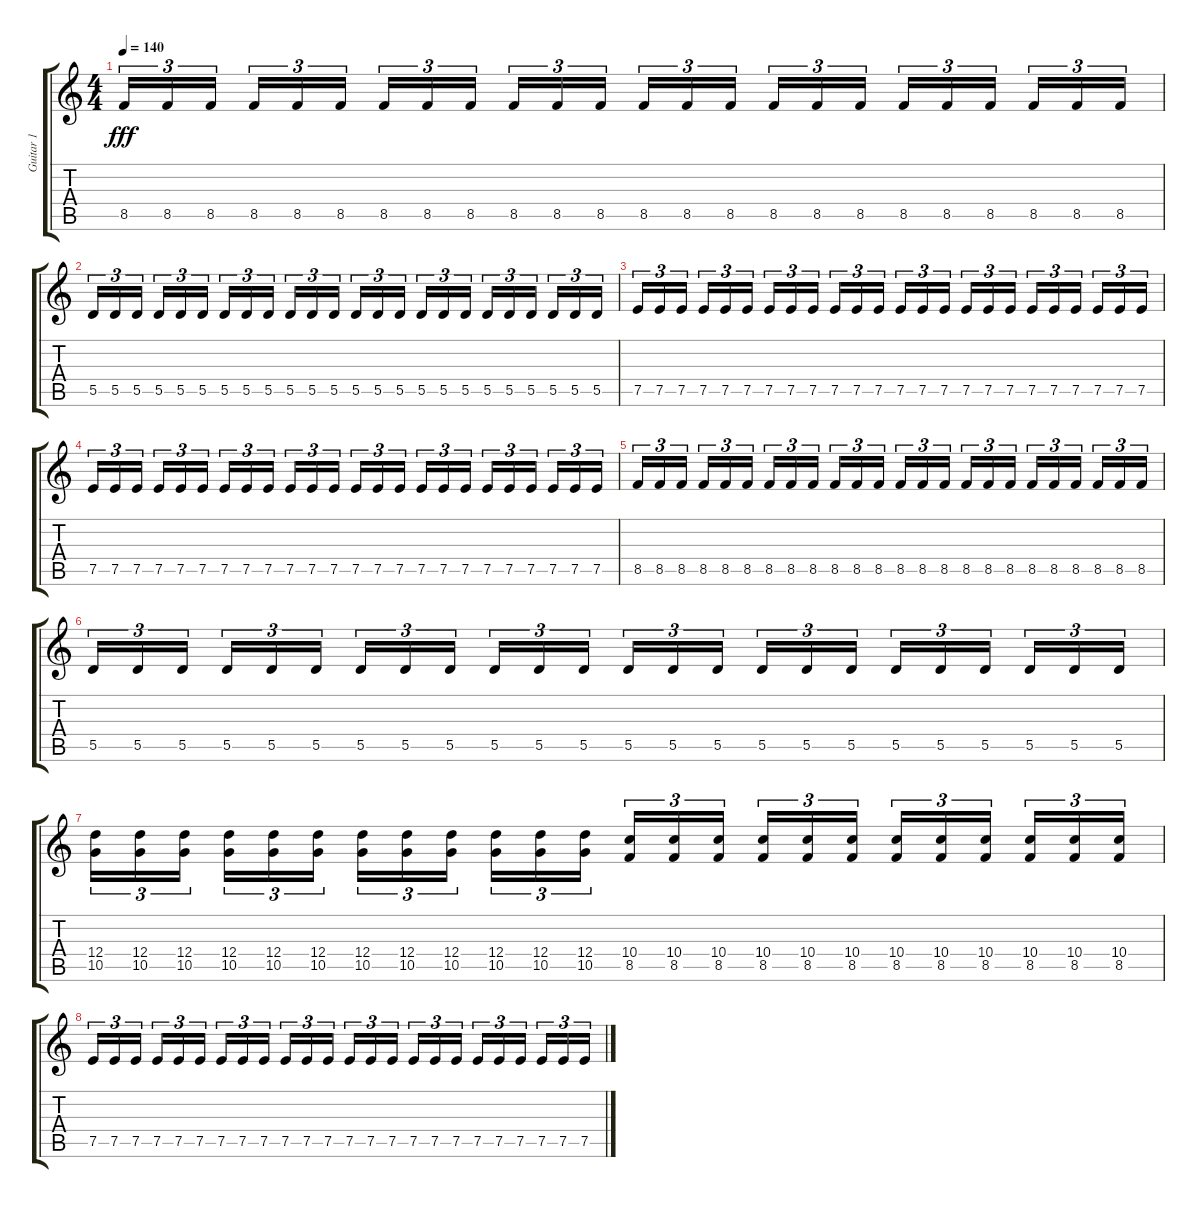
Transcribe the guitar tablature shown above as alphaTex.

\track ("Guitar 1" "Guitar 1") {instrument distortionguitar}
\staff {score tabs}
\tuning (E4 B3 G3 D3 A2 E2) {hide}
\ts (4 4)
\tempo 140
\clef g2
\ks c
8.5.16{tu (3 2) dy fff} 8.5.16{tu (3 2)} 8.5.16{tu (3 2)} 8.5.16{tu (3 2)} 8.5.16{tu (3 2)} 8.5.16{tu (3 2)} 8.5.16{tu (3 2)} 8.5.16{tu (3 2)} 8.5.16{tu (3 2)} 8.5.16{tu (3 2)} 8.5.16{tu (3 2)} 8.5.16{tu (3 2)} 8.5.16{tu (3 2)} 8.5.16{tu (3 2)} 8.5.16{tu (3 2)} 8.5.16{tu (3 2)} 8.5.16{tu (3 2)} 8.5.16{tu (3 2)} 8.5.16{tu (3 2)} 8.5.16{tu (3 2)} 8.5.16{tu (3 2)} 8.5.16{tu (3 2)} 8.5.16{tu (3 2)} 8.5.16{tu (3 2)} |
5.5.16{tu (3 2)} 5.5.16{tu (3 2)} 5.5.16{tu (3 2)} 5.5.16{tu (3 2)} 5.5.16{tu (3 2)} 5.5.16{tu (3 2)} 5.5.16{tu (3 2)} 5.5.16{tu (3 2)} 5.5.16{tu (3 2)} 5.5.16{tu (3 2)} 5.5.16{tu (3 2)} 5.5.16{tu (3 2)} 5.5.16{tu (3 2)} 5.5.16{tu (3 2)} 5.5.16{tu (3 2)} 5.5.16{tu (3 2)} 5.5.16{tu (3 2)} 5.5.16{tu (3 2)} 5.5.16{tu (3 2)} 5.5.16{tu (3 2)} 5.5.16{tu (3 2)} 5.5.16{tu (3 2)} 5.5.16{tu (3 2)} 5.5.16{tu (3 2)} |
7.5.16{tu (3 2)} 7.5.16{tu (3 2)} 7.5.16{tu (3 2)} 7.5.16{tu (3 2)} 7.5.16{tu (3 2)} 7.5.16{tu (3 2)} 7.5.16{tu (3 2)} 7.5.16{tu (3 2)} 7.5.16{tu (3 2)} 7.5.16{tu (3 2)} 7.5.16{tu (3 2)} 7.5.16{tu (3 2)} 7.5.16{tu (3 2)} 7.5.16{tu (3 2)} 7.5.16{tu (3 2)} 7.5.16{tu (3 2)} 7.5.16{tu (3 2)} 7.5.16{tu (3 2)} 7.5.16{tu (3 2)} 7.5.16{tu (3 2)} 7.5.16{tu (3 2)} 7.5.16{tu (3 2)} 7.5.16{tu (3 2)} 7.5.16{tu (3 2)} |
7.5.16{tu (3 2)} 7.5.16{tu (3 2)} 7.5.16{tu (3 2)} 7.5.16{tu (3 2)} 7.5.16{tu (3 2)} 7.5.16{tu (3 2)} 7.5.16{tu (3 2)} 7.5.16{tu (3 2)} 7.5.16{tu (3 2)} 7.5.16{tu (3 2)} 7.5.16{tu (3 2)} 7.5.16{tu (3 2)} 7.5.16{tu (3 2)} 7.5.16{tu (3 2)} 7.5.16{tu (3 2)} 7.5.16{tu (3 2)} 7.5.16{tu (3 2)} 7.5.16{tu (3 2)} 7.5.16{tu (3 2)} 7.5.16{tu (3 2)} 7.5.16{tu (3 2)} 7.5.16{tu (3 2)} 7.5.16{tu (3 2)} 7.5.16{tu (3 2)} |
8.5.16{tu (3 2)} 8.5.16{tu (3 2)} 8.5.16{tu (3 2)} 8.5.16{tu (3 2)} 8.5.16{tu (3 2)} 8.5.16{tu (3 2)} 8.5.16{tu (3 2)} 8.5.16{tu (3 2)} 8.5.16{tu (3 2)} 8.5.16{tu (3 2)} 8.5.16{tu (3 2)} 8.5.16{tu (3 2)} 8.5.16{tu (3 2)} 8.5.16{tu (3 2)} 8.5.16{tu (3 2)} 8.5.16{tu (3 2)} 8.5.16{tu (3 2)} 8.5.16{tu (3 2)} 8.5.16{tu (3 2)} 8.5.16{tu (3 2)} 8.5.16{tu (3 2)} 8.5.16{tu (3 2)} 8.5.16{tu (3 2)} 8.5.16{tu (3 2)} |
5.5.16{tu (3 2)} 5.5.16{tu (3 2)} 5.5.16{tu (3 2)} 5.5.16{tu (3 2)} 5.5.16{tu (3 2)} 5.5.16{tu (3 2)} 5.5.16{tu (3 2)} 5.5.16{tu (3 2)} 5.5.16{tu (3 2)} 5.5.16{tu (3 2)} 5.5.16{tu (3 2)} 5.5.16{tu (3 2)} 5.5.16{tu (3 2)} 5.5.16{tu (3 2)} 5.5.16{tu (3 2)} 5.5.16{tu (3 2)} 5.5.16{tu (3 2)} 5.5.16{tu (3 2)} 5.5.16{tu (3 2)} 5.5.16{tu (3 2)} 5.5.16{tu (3 2)} 5.5.16{tu (3 2)} 5.5.16{tu (3 2)} 5.5.16{tu (3 2)} |
(12.4 10.5).16{tu (3 2)} (12.4 10.5).16{tu (3 2)} (12.4 10.5).16{tu (3 2)} (12.4 10.5).16{tu (3 2)} (12.4 10.5).16{tu (3 2)} (12.4 10.5).16{tu (3 2)} (12.4 10.5).16{tu (3 2)} (12.4 10.5).16{tu (3 2)} (12.4 10.5).16{tu (3 2)} (12.4 10.5).16{tu (3 2)} (12.4 10.5).16{tu (3 2)} (12.4 10.5).16{tu (3 2)} (10.4 8.5).16{tu (3 2)} (10.4 8.5).16{tu (3 2)} (10.4 8.5).16{tu (3 2)} (10.4 8.5).16{tu (3 2)} (10.4 8.5).16{tu (3 2)} (10.4 8.5).16{tu (3 2)} (10.4 8.5).16{tu (3 2)} (10.4 8.5).16{tu (3 2)} (10.4 8.5).16{tu (3 2)} (10.4 8.5).16{tu (3 2)} (10.4 8.5).16{tu (3 2)} (10.4 8.5).16{tu (3 2)} |
7.5.16{tu (3 2)} 7.5.16{tu (3 2)} 7.5.16{tu (3 2)} 7.5.16{tu (3 2)} 7.5.16{tu (3 2)} 7.5.16{tu (3 2)} 7.5.16{tu (3 2)} 7.5.16{tu (3 2)} 7.5.16{tu (3 2)} 7.5.16{tu (3 2)} 7.5.16{tu (3 2)} 7.5.16{tu (3 2)} 7.5.16{tu (3 2)} 7.5.16{tu (3 2)} 7.5.16{tu (3 2)} 7.5.16{tu (3 2)} 7.5.16{tu (3 2)} 7.5.16{tu (3 2)} 7.5.16{tu (3 2)} 7.5.16{tu (3 2)} 7.5.16{tu (3 2)} 7.5.16{tu (3 2)} 7.5.16{tu (3 2)} 7.5.16{tu (3 2)}
